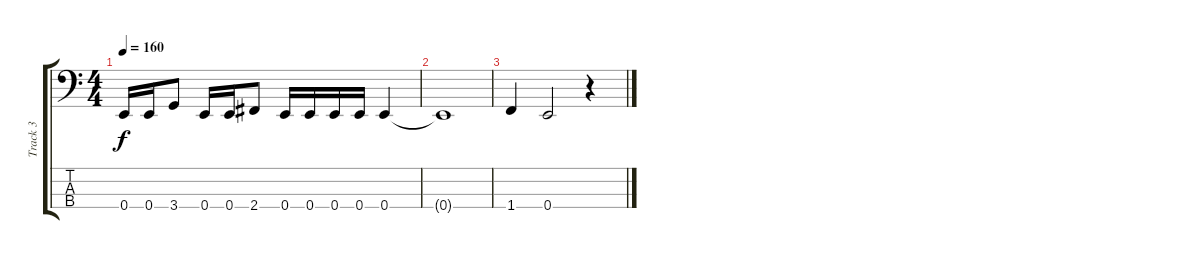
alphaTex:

\track ("Track 3" "Track 3") {instrument electricbasspick}
\staff {score tabs}
\tuning (G2 D2 A1 E1) {hide}
\ts (4 4)
\tempo 160
\clef f4
\ks c
0.4.16{dy f} 0.4.16 3.4.8 0.4.16 0.4.16 2.4.8 0.4.16 0.4.16 0.4.16 0.4.16 0.4.4 |
0.4{t}.1 |
1.4.4 0.4.2 r.4
